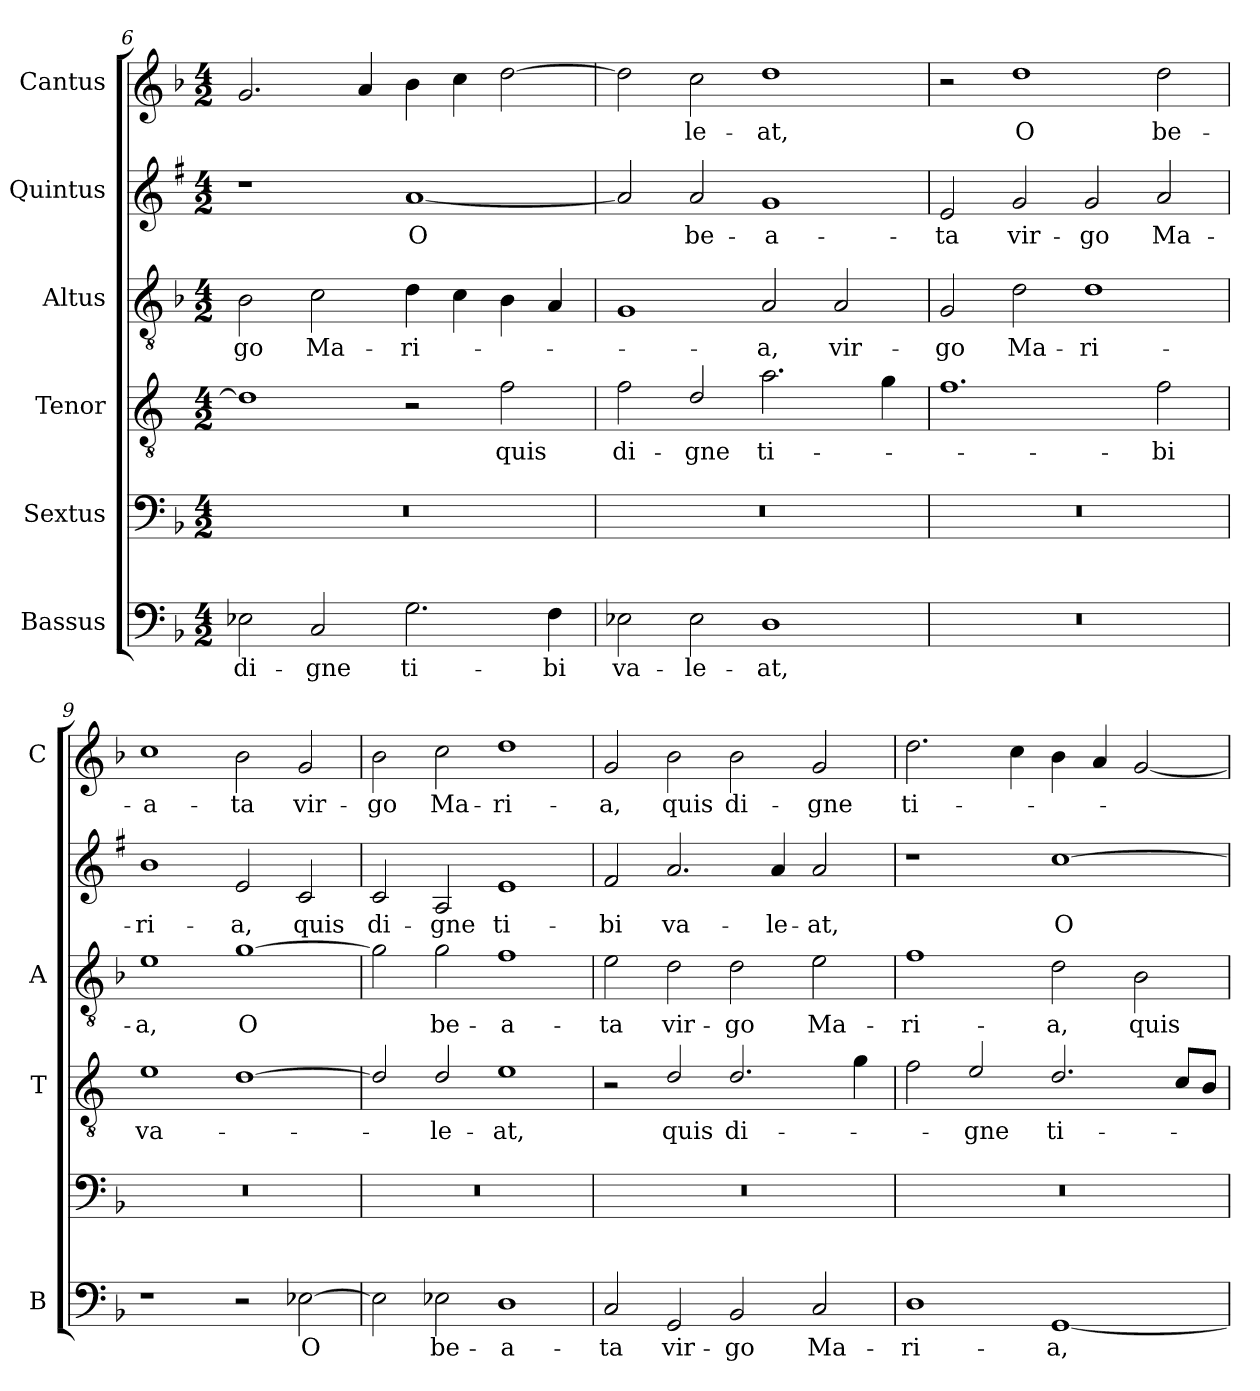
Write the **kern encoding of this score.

**kern	**text	**kern	**kern	**text	**kern	**text	**kern	**text	**kern	**text
*part6	*part6	*part5	*part4	*part4	*part3	*part3	*part2	*part2	*part1	*part1
*staff6	*staff6	*staff5	*staff4	*staff4	*staff3	*staff3	*staff2	*staff2	*staff1	*staff1
*I"Bassus	*	*I"Sextus	*I"Tenor	*	*I"Altus	*	*I"Quintus	*	*I"Cantus	*
*I'B	*	*	*I'T	*	*I'A	*	*	*	*I'C	*
!!LO:LB:g=z
*clefF4	*	*clefF4	*clefGv2	*	*clefGv2	*	*clefG2	*	*clefG2	*
*	*	*	*ITrd4c7	*	*	*	*ITrd1c2	*	*	*
*k[b-]	*	*k[b-]	*k[b-]	*	*k[b-]	*	*k[b-]	*	*k[b-]	*
*F:	*	*F:	*F:	*	*F:	*	*F:	*	*F:	*
*M4/2	*	*M4/2	*M4/2	*	*M4/2	*	*M4/2	*	*M4/2	*
=6	=6	=6	=6	=6	=6	=6	=6	=6	=6	=6
!	!LO:LY:b	!	!	!	!	!LO:LY:b	!	!	!	!
2E-X\	di-	0r	1G]	.	2B-\	-go	1r	.	2.g/	.
!	!LO:LY:b	!	!	!	!	!LO:LY:b	!	!	!	!
2C/	-gne	.	.	.	2c\	Ma-	.	.	.	.
.	.	.	.	.	.	.	.	.	4a/	.
!	!LO:LY:b	!	!	!	!	!LO:LY:b	!	!LO:LY:b	!	!
2.G\	ti-	.	2r	.	4d\	-ri-	[1g	O	4b-\	.
.	.	.	.	.	4c\	.	.	.	4cc\	.
!	!	!	!	!LO:LY:b	!	!	!	!	!	!
.	.	.	2B-\	quis	4B-\	.	.	.	[2dd\	.
!	!LO:LY:b	!	!	!	!	!	!	!	!	!
4F\	-bi	.	.	.	4A/	.	.	.	.	.
=7	=7	=7	=7	=7	=7	=7	=7	=7	=7	=7
!	!LO:LY:b	!	!	!LO:LY:b	!	!	!	!	!	!
2E-X\	va-	0r	2B-\	di-	1G	.	2g/]	.	2dd\]	.
!	!LO:LY:b	!	!	!LO:LY:b	!	!	!	!LO:LY:b	!	!LO:LY:b
2E-\	-le-	.	2G/	-gne	.	.	2g/	be-	2cc\	-le-
!	!LO:LY:b	!	!	!LO:LY:b	!	!LO:LY:b	!	!LO:LY:b	!	!LO:LY:b
1D	-at,	.	2.d\	ti-	2A/	-a,	1f	-a-	1dd	-at,
!	!	!	!	!	!	!LO:LY:b	!	!	!	!
.	.	.	.	.	2A/	vir-	.	.	.	.
.	.	.	4c\	.	.	.	.	.	.	.
=8	=8	=8	=8	=8	=8	=8	=8	=8	=8	=8
!	!	!	!	!	!	!LO:LY:b	!	!LO:LY:b	!	!
0r	.	0r	1.B-	.	2G/	-go	2d/	-ta	2r	.
!	!	!	!	!	!	!LO:LY:b	!	!LO:LY:b	!	!LO:LY:b
.	.	.	.	.	2d\	Ma-	2f/	vir-	1dd	O
!	!	!	!	!	!	!LO:LY:b	!	!LO:LY:b	!	!
.	.	.	.	.	1d	-ri-	2f/	-go	.	.
!	!	!	!	!LO:LY:b	!	!	!	!LO:LY:b	!	!LO:LY:b
.	.	.	2B-\	-bi	.	.	2g/	Ma-	2dd\	be-
=9	=9	=9	=9	=9	=9	=9	=9	=9	=9	=9
!	!	!	!	!LO:LY:b	!	!LO:LY:b	!	!LO:LY:b	!	!LO:LY:b
1r	.	0r	1A	va-	1e	-a,	1a	-ri-	1cc	-a-
!	!	!	!	!	!	!LO:LY:b	!	!LO:LY:b	!	!LO:LY:b
2r	.	.	[1G	.	[1g	O	2d/	-a,	2b-\	-ta
!	!LO:LY:b	!	!	!	!	!	!	!LO:LY:b	!	!LO:LY:b
[2E-X\	O	.	.	.	.	.	2B-/	quis	2g/	vir-
=10	=10	=10	=10	=10	=10	=10	=10	=10	=10	=10
!	!	!	!	!	!	!	!	!LO:LY:b	!	!LO:LY:b
2E-\]	.	0r	2G/]	.	2g\]	.	2B-/	di-	2b-\	-go
!	!LO:LY:b	!	!	!LO:LY:b	!	!LO:LY:b	!	!LO:LY:b	!	!LO:LY:b
2E-X\	be-	.	2G/	-le-	2g\	be-	2G/	-gne	2cc\	Ma-
!	!LO:LY:b	!	!	!LO:LY:b	!	!LO:LY:b	!	!LO:LY:b	!	!LO:LY:b
1D	-a-	.	1A	-at,	1f	-a-	1d	ti-	1dd	-ri-
=11	=11	=11	=11	=11	=11	=11	=11	=11	=11	=11
!	!LO:LY:b	!	!	!	!	!LO:LY:b	!	!LO:LY:b	!	!LO:LY:b
2C/	-ta	0r	2r	.	2e\	-ta	2e/	-bi	2g/	-a,
!	!LO:LY:b	!	!	!LO:LY:b	!	!LO:LY:b	!	!LO:LY:b	!	!LO:LY:b
2GG/	vir-	.	2G/	quis	2d\	vir-	2.g/	va-	2b-\	quis
!	!LO:LY:b	!	!	!LO:LY:b	!	!LO:LY:b	!	!	!	!LO:LY:b
2BB-/	-go	.	2.G/	di-	2d\	-go	.	.	2b-\	di-
!	!	!	!	!	!	!	!	!LO:LY:b	!	!
.	.	.	.	.	.	.	4g/	-le-	.	.
!	!LO:LY:b	!	!	!	!	!LO:LY:b	!	!LO:LY:b	!	!LO:LY:b
2C/	Ma-	.	.	.	2e\	Ma-	2g/	-at,	2g/	-gne
.	.	.	4c\	.	.	.	.	.	.	.
!!LO:LB:g=z
=12	=12	=12	=12	=12	=12	=12	=12	=12	=12	=12
!	!LO:LY:b	!	!	!	!	!LO:LY:b	!	!	!	!LO:LY:b
1D	-ri-	0r	2B-\	.	1f	-ri-	1r	.	2.dd\	ti-
!	!	!	!	!LO:LY:b	!	!	!	!	!	!
.	.	.	2A/	-gne	.	.	.	.	.	.
.	.	.	.	.	.	.	.	.	4cc\	.
!	!LO:LY:b	!	!	!LO:LY:b	!	!LO:LY:b	!	!LO:LY:b	!	!
[1GG	-a,	.	2.G/	ti-	2d\	-a,	[1b-	O	4b-\	.
.	.	.	.	.	.	.	.	.	4a/	.
!	!	!	!	!	!	!LO:LY:b	!	!	!	!
.	.	.	.	.	2B-\	quis	.	.	[2g/	.
.	.	.	8F/L	.	.	.	.	.	.	.
.	.	.	8E/J	.	.	.	.	.	.	.
=	=	=	=	=	=	=	=	=	=	=
*-	*-	*-	*-	*-	*-	*-	*-	*-	*-	*-
